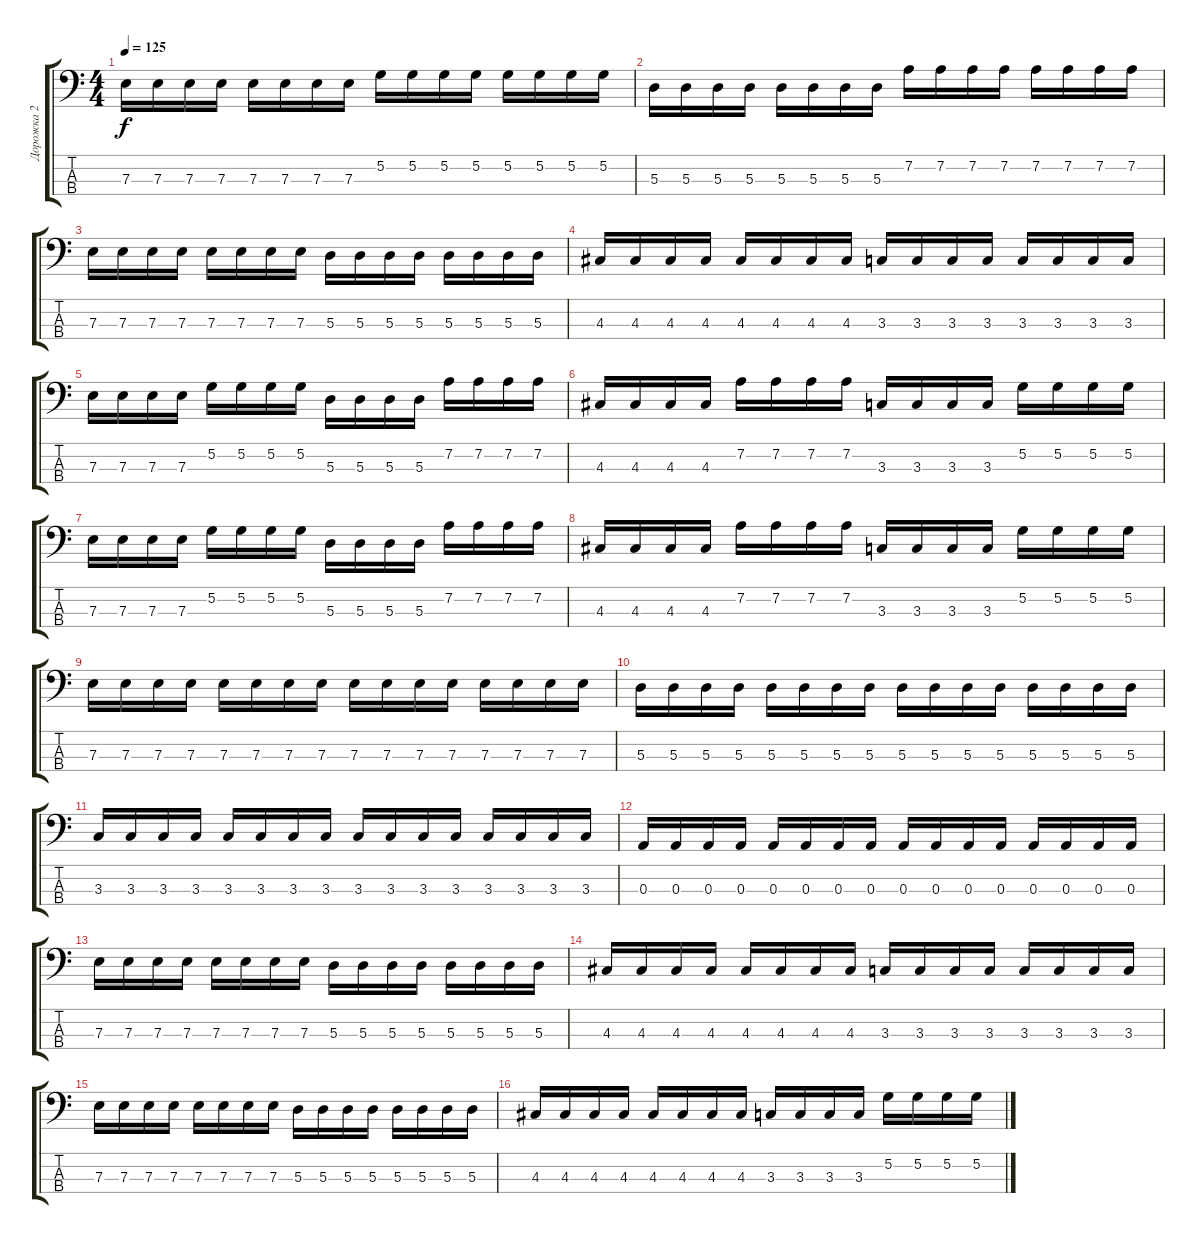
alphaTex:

\track ("Дорожка 2" "Дорожка 2") {instrument electricbassfinger}
\staff {score tabs}
\tuning (G2 D2 A1 E1) {hide}
\ts (4 4)
\tempo 125
\clef f4
\ks c
7.3.16{dy f} 7.3.16 7.3.16 7.3.16 7.3.16 7.3.16 7.3.16 7.3.16 5.2.16 5.2.16 5.2.16 5.2.16 5.2.16 5.2.16 5.2.16 5.2.16 |
5.3.16 5.3.16 5.3.16 5.3.16 5.3.16 5.3.16 5.3.16 5.3.16 7.2.16 7.2.16 7.2.16 7.2.16 7.2.16 7.2.16 7.2.16 7.2.16 |
7.3.16 7.3.16 7.3.16 7.3.16 7.3.16 7.3.16 7.3.16 7.3.16 5.3.16 5.3.16 5.3.16 5.3.16 5.3.16 5.3.16 5.3.16 5.3.16 |
4.3.16 4.3.16 4.3.16 4.3.16 4.3.16 4.3.16 4.3.16 4.3.16 3.3.16 3.3.16 3.3.16 3.3.16 3.3.16 3.3.16 3.3.16 3.3.16 |
7.3.16 7.3.16 7.3.16 7.3.16 5.2.16 5.2.16 5.2.16 5.2.16 5.3.16 5.3.16 5.3.16 5.3.16 7.2.16 7.2.16 7.2.16 7.2.16 |
4.3.16 4.3.16 4.3.16 4.3.16 7.2.16 7.2.16 7.2.16 7.2.16 3.3.16 3.3.16 3.3.16 3.3.16 5.2.16 5.2.16 5.2.16 5.2.16 |
7.3.16 7.3.16 7.3.16 7.3.16 5.2.16 5.2.16 5.2.16 5.2.16 5.3.16 5.3.16 5.3.16 5.3.16 7.2.16 7.2.16 7.2.16 7.2.16 |
4.3.16 4.3.16 4.3.16 4.3.16 7.2.16 7.2.16 7.2.16 7.2.16 3.3.16 3.3.16 3.3.16 3.3.16 5.2.16 5.2.16 5.2.16 5.2.16 |
7.3.16 7.3.16 7.3.16 7.3.16 7.3.16 7.3.16 7.3.16 7.3.16 7.3.16 7.3.16 7.3.16 7.3.16 7.3.16 7.3.16 7.3.16 7.3.16 |
5.3.16 5.3.16 5.3.16 5.3.16 5.3.16 5.3.16 5.3.16 5.3.16 5.3.16 5.3.16 5.3.16 5.3.16 5.3.16 5.3.16 5.3.16 5.3.16 |
3.3.16 3.3.16 3.3.16 3.3.16 3.3.16 3.3.16 3.3.16 3.3.16 3.3.16 3.3.16 3.3.16 3.3.16 3.3.16 3.3.16 3.3.16 3.3.16 |
0.3.16 0.3.16 0.3.16 0.3.16 0.3.16 0.3.16 0.3.16 0.3.16 0.3.16 0.3.16 0.3.16 0.3.16 0.3.16 0.3.16 0.3.16 0.3.16 |
7.3.16 7.3.16 7.3.16 7.3.16 7.3.16 7.3.16 7.3.16 7.3.16 5.3.16 5.3.16 5.3.16 5.3.16 5.3.16 5.3.16 5.3.16 5.3.16 |
4.3.16 4.3.16 4.3.16 4.3.16 4.3.16 4.3.16 4.3.16 4.3.16 3.3.16 3.3.16 3.3.16 3.3.16 3.3.16 3.3.16 3.3.16 3.3.16 |
7.3.16 7.3.16 7.3.16 7.3.16 7.3.16 7.3.16 7.3.16 7.3.16 5.3.16 5.3.16 5.3.16 5.3.16 5.3.16 5.3.16 5.3.16 5.3.16 |
4.3.16 4.3.16 4.3.16 4.3.16 4.3.16 4.3.16 4.3.16 4.3.16 3.3.16 3.3.16 3.3.16 3.3.16 5.2.16 5.2.16 5.2.16 5.2.16
